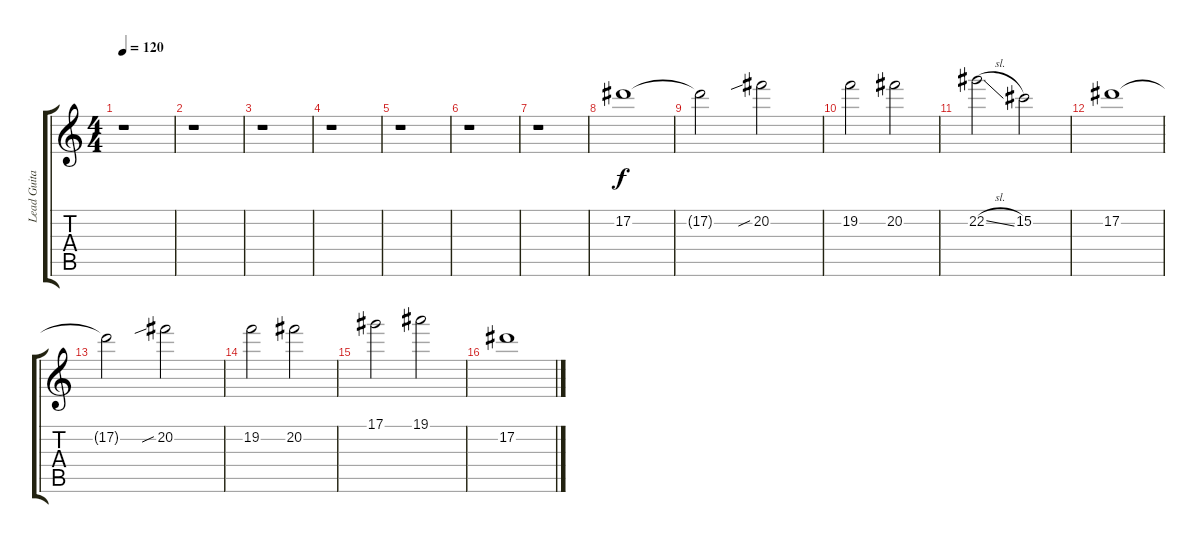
\track ("Lead Guitar" "Lead Guita") {instrument distortionguitar}
\staff {score tabs}
\tuning (Eb4 Bb3 Gb3 Db3 Ab2 Eb2) {hide}
\ts (4 4)
\tempo 120
\clef g2
\ks c
r.1{dy f} |
r.1 |
r.1 |
r.1 |
r.1 |
r.1 |
r.1 |
17.2.1{balance 6} |
17.2{t}.2 20.2{sib}.2 |
19.2.2 20.2.2 |
22.2{sl}.2 15.2.2 |
17.2.1{balance 6} |
17.2{t}.2 20.2{sib}.2 |
19.2.2 20.2.2 |
17.1.2 19.1.2 |
17.2.1{balance 6}
